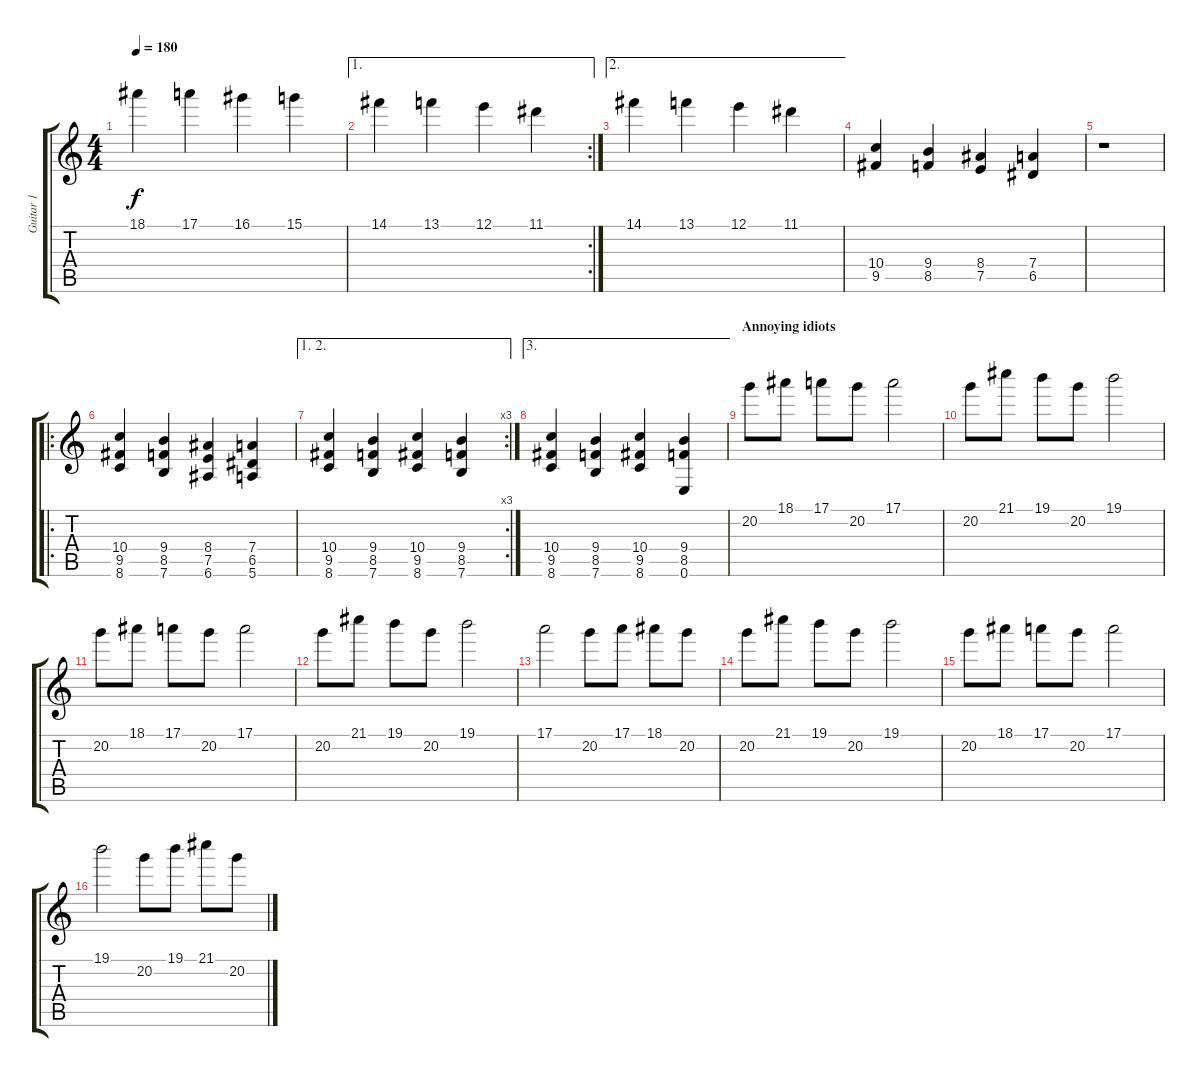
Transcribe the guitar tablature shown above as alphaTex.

\track ("Guitar 1" "Guitar 1") {instrument overdrivenguitar}
\staff {score tabs}
\tuning (E4 B3 G3 D3 A2 E2) {hide}
\ts (4 4)
\tempo 180
\clef g2
\ks c
18.1.4{dy f} 17.1.4 16.1.4 15.1.4 |
\ae 1
\rc 2
14.1.4 13.1.4 12.1.4 11.1.4 |
\ae 2
14.1.4 13.1.4 12.1.4 11.1.4 |
(10.4 9.5).4 (9.4 8.5).4 (8.4 7.5).4 (7.4 6.5).4 |
r.1 |
\ro
(10.4 9.5 8.6).4 (9.4 8.5 7.6).4 (8.4 7.5 6.6).4 (7.4 6.5 5.6).4 |
\ae (1 2)
\rc 3
(10.4 9.5 8.6).4 (9.4 8.5 7.6).4 (10.4 9.5 8.6).4 (9.4 8.5 7.6).4 |
\ae 3
(10.4 9.5 8.6).4 (9.4 8.5 7.6).4 (10.4 9.5 8.6).4 (9.4 8.5 0.6).4 |
\section ("" "Annoying idiots")
20.2.8 18.1.8 17.1.8 20.2.8 17.1.2 |
20.2.8 21.1.8 19.1.8 20.2.8 19.1.2 |
20.2.8 18.1.8 17.1.8 20.2.8 17.1.2 |
20.2.8 21.1.8 19.1.8 20.2.8 19.1.2 |
17.1.2 20.2.8 17.1.8 18.1.8 20.2.8 |
20.2.8 21.1.8 19.1.8 20.2.8 19.1.2 |
20.2.8 18.1.8 17.1.8 20.2.8 17.1.2 |
19.1.2 20.2.8 19.1.8 21.1.8 20.2.8
